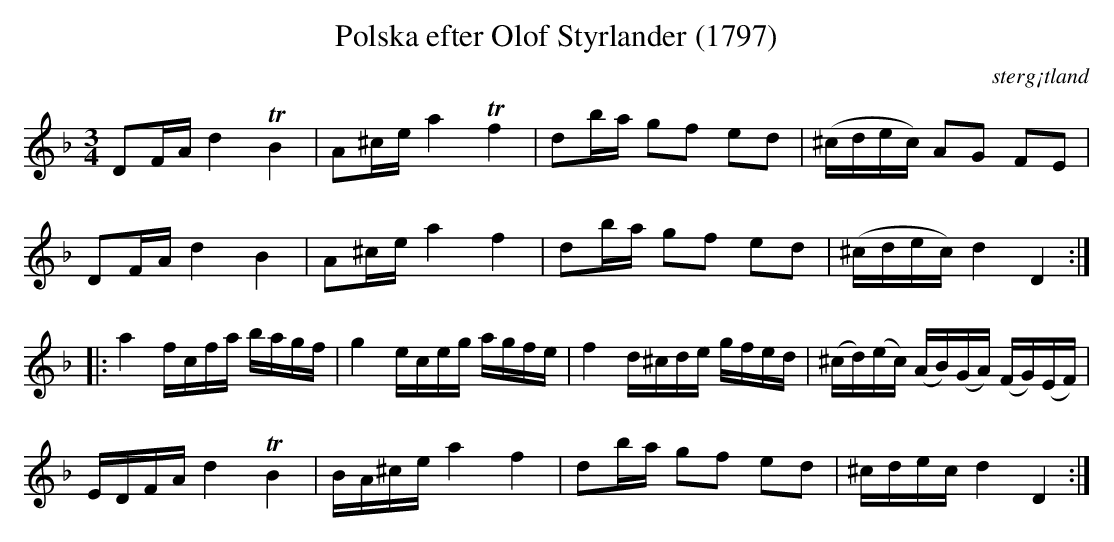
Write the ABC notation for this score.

X:1
T:Polska efter Olof Styrlander (1797)
O: sterg¡tland
M:3/4
L:1/16
K:Dm
D2FA d4   TB4  | A2^ce a4   Tf4  | d2ba g2f2  e2d2 | (^cdec)   A2G2     F2E2      |
D2FA d4B4      | A2^ce a4   f4   | d2ba g2f2  e2d2 | (^cdec)   d4       D4       ::
a4   fcfa bagf | g4    eceg agfe | f4   d^cde gfed | (^cd)(ec) (AB)(GA) (FG)(EF)  |
EDFA d4   TB4  | BA^ce a4   f4   | d2ba g2f2  e2d2 | ^cdec     d4       D4       :|
